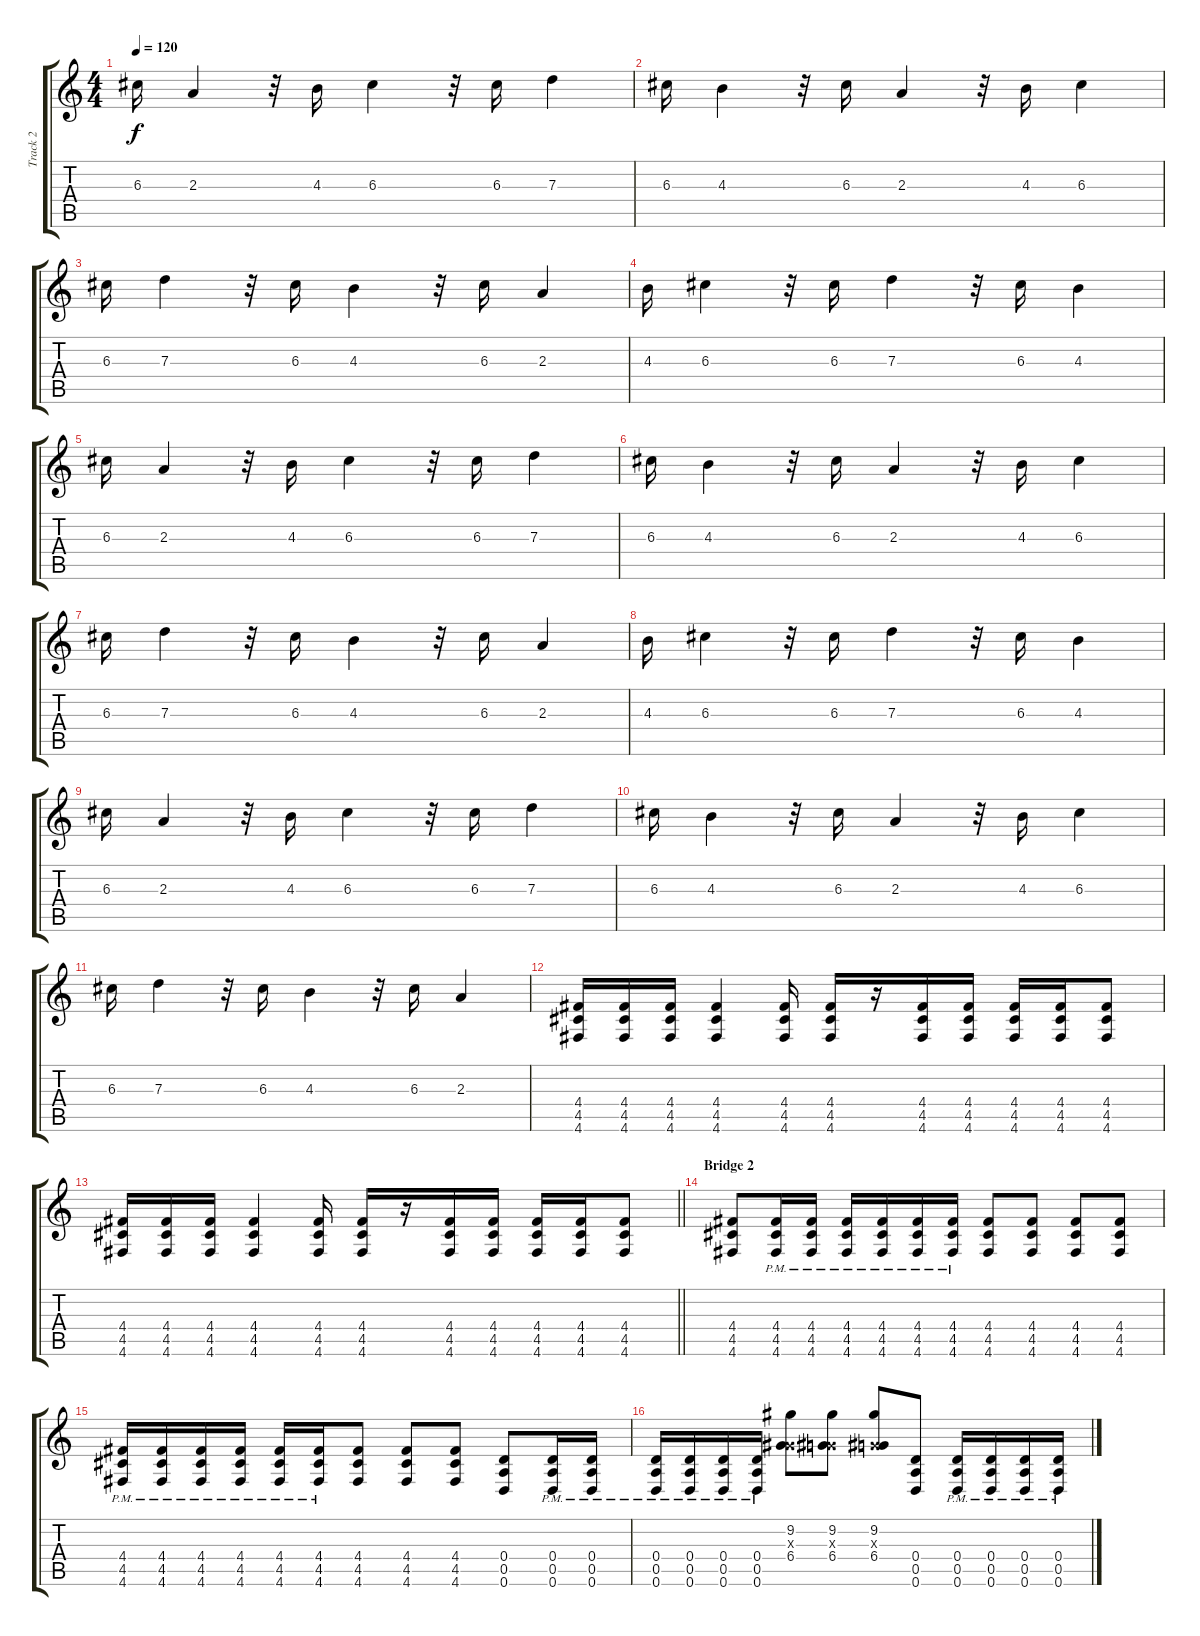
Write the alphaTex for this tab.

\track ("Track 2" "Track 2") {instrument distortionguitar}
\staff {score tabs}
\tuning (E4 B3 G3 D3 A2 D2) {hide}
\ts (4 4)
\tempo 120
\clef g2
\ks c
6.3.16{dy f} 2.3.4 r.32 4.3.16 6.3.4 r.32 6.3.16 7.3.4 |
6.3.16 4.3.4 r.32 6.3.16 2.3.4 r.32 4.3.16 6.3.4 |
6.3.16 7.3.4 r.32 6.3.16 4.3.4 r.32 6.3.16 2.3.4 |
4.3.16 6.3.4 r.32 6.3.16 7.3.4 r.32 6.3.16 4.3.4 |
6.3.16 2.3.4 r.32 4.3.16 6.3.4 r.32 6.3.16 7.3.4 |
6.3.16 4.3.4 r.32 6.3.16 2.3.4 r.32 4.3.16 6.3.4 |
6.3.16 7.3.4 r.32 6.3.16 4.3.4 r.32 6.3.16 2.3.4 |
4.3.16 6.3.4 r.32 6.3.16 7.3.4 r.32 6.3.16 4.3.4 |
6.3.16 2.3.4 r.32 4.3.16 6.3.4 r.32 6.3.16 7.3.4 |
6.3.16 4.3.4 r.32 6.3.16 2.3.4 r.32 4.3.16 6.3.4 |
6.3.16 7.3.4 r.32 6.3.16 4.3.4 r.32 6.3.16 2.3.4 |
(4.4 4.5 4.6).16 (4.4 4.5 4.6).16 (4.4 4.5 4.6).16 (4.4 4.5 4.6).4 (4.4 4.5 4.6).16 (4.4 4.5 4.6).16 r.16 (4.4 4.5 4.6).16 (4.4 4.5 4.6).16 (4.4 4.5 4.6).16 (4.4 4.5 4.6).16 (4.4 4.5 4.6).8 |
\barLineRight lightlight
(4.4 4.5 4.6).16 (4.4 4.5 4.6).16 (4.4 4.5 4.6).16 (4.4 4.5 4.6).4 (4.4 4.5 4.6).16 (4.4 4.5 4.6).16 r.16 (4.4 4.5 4.6).16 (4.4 4.5 4.6).16 (4.4 4.5 4.6).16 (4.4 4.5 4.6).16 (4.4 4.5 4.6).8 |
\section ("" "Bridge 2")
(4.4 4.5 4.6).8 (4.4{pm} 4.5{pm} 4.6{pm}).16 (4.4{pm} 4.5{pm} 4.6{pm}).16 (4.4{pm} 4.5{pm} 4.6{pm}).16 (4.4{pm} 4.5{pm} 4.6{pm}).16 (4.4{pm} 4.5{pm} 4.6{pm}).16 (4.4{pm} 4.5{pm} 4.6{pm}).16 (4.4 4.5 4.6).8 (4.4 4.5 4.6).8 (4.4 4.5 4.6).8 (4.4 4.5 4.6).8 |
(4.4{pm} 4.5{pm} 4.6{pm}).16 (4.4{pm} 4.5{pm} 4.6{pm}).16 (4.4{pm} 4.5{pm} 4.6{pm}).16 (4.4{pm} 4.5{pm} 4.6{pm}).16 (4.4{pm} 4.5{pm} 4.6{pm}).16 (4.4{pm} 4.5{pm} 4.6{pm}).16 (4.4 4.5 4.6).8 (4.4 4.5 4.6).8 (4.4 4.5 4.6).8 (0.4 0.5 0.6).8 (0.4{pm} 0.5{pm} 0.6{pm}).16 (0.4{pm} 0.5{pm} 0.6{pm}).16 |
(0.4{pm} 0.5{pm} 0.6{pm}).16 (0.4{pm} 0.5{pm} 0.6{pm}).16 (0.4{pm} 0.5{pm} 0.6{pm}).16 (0.4{pm} 0.5{pm} 0.6{pm}).16 (9.2 0.3{x} 6.4).8 (9.2 0.3{x} 6.4).8 (9.2 0.3{x} 6.4).8 (0.4 0.5 0.6).8 (0.4{pm} 0.5{pm} 0.6{pm}).16 (0.4{pm} 0.5{pm} 0.6{pm}).16 (0.4{pm} 0.5{pm} 0.6{pm}).16 (0.4{pm} 0.5{pm} 0.6{pm}).16
